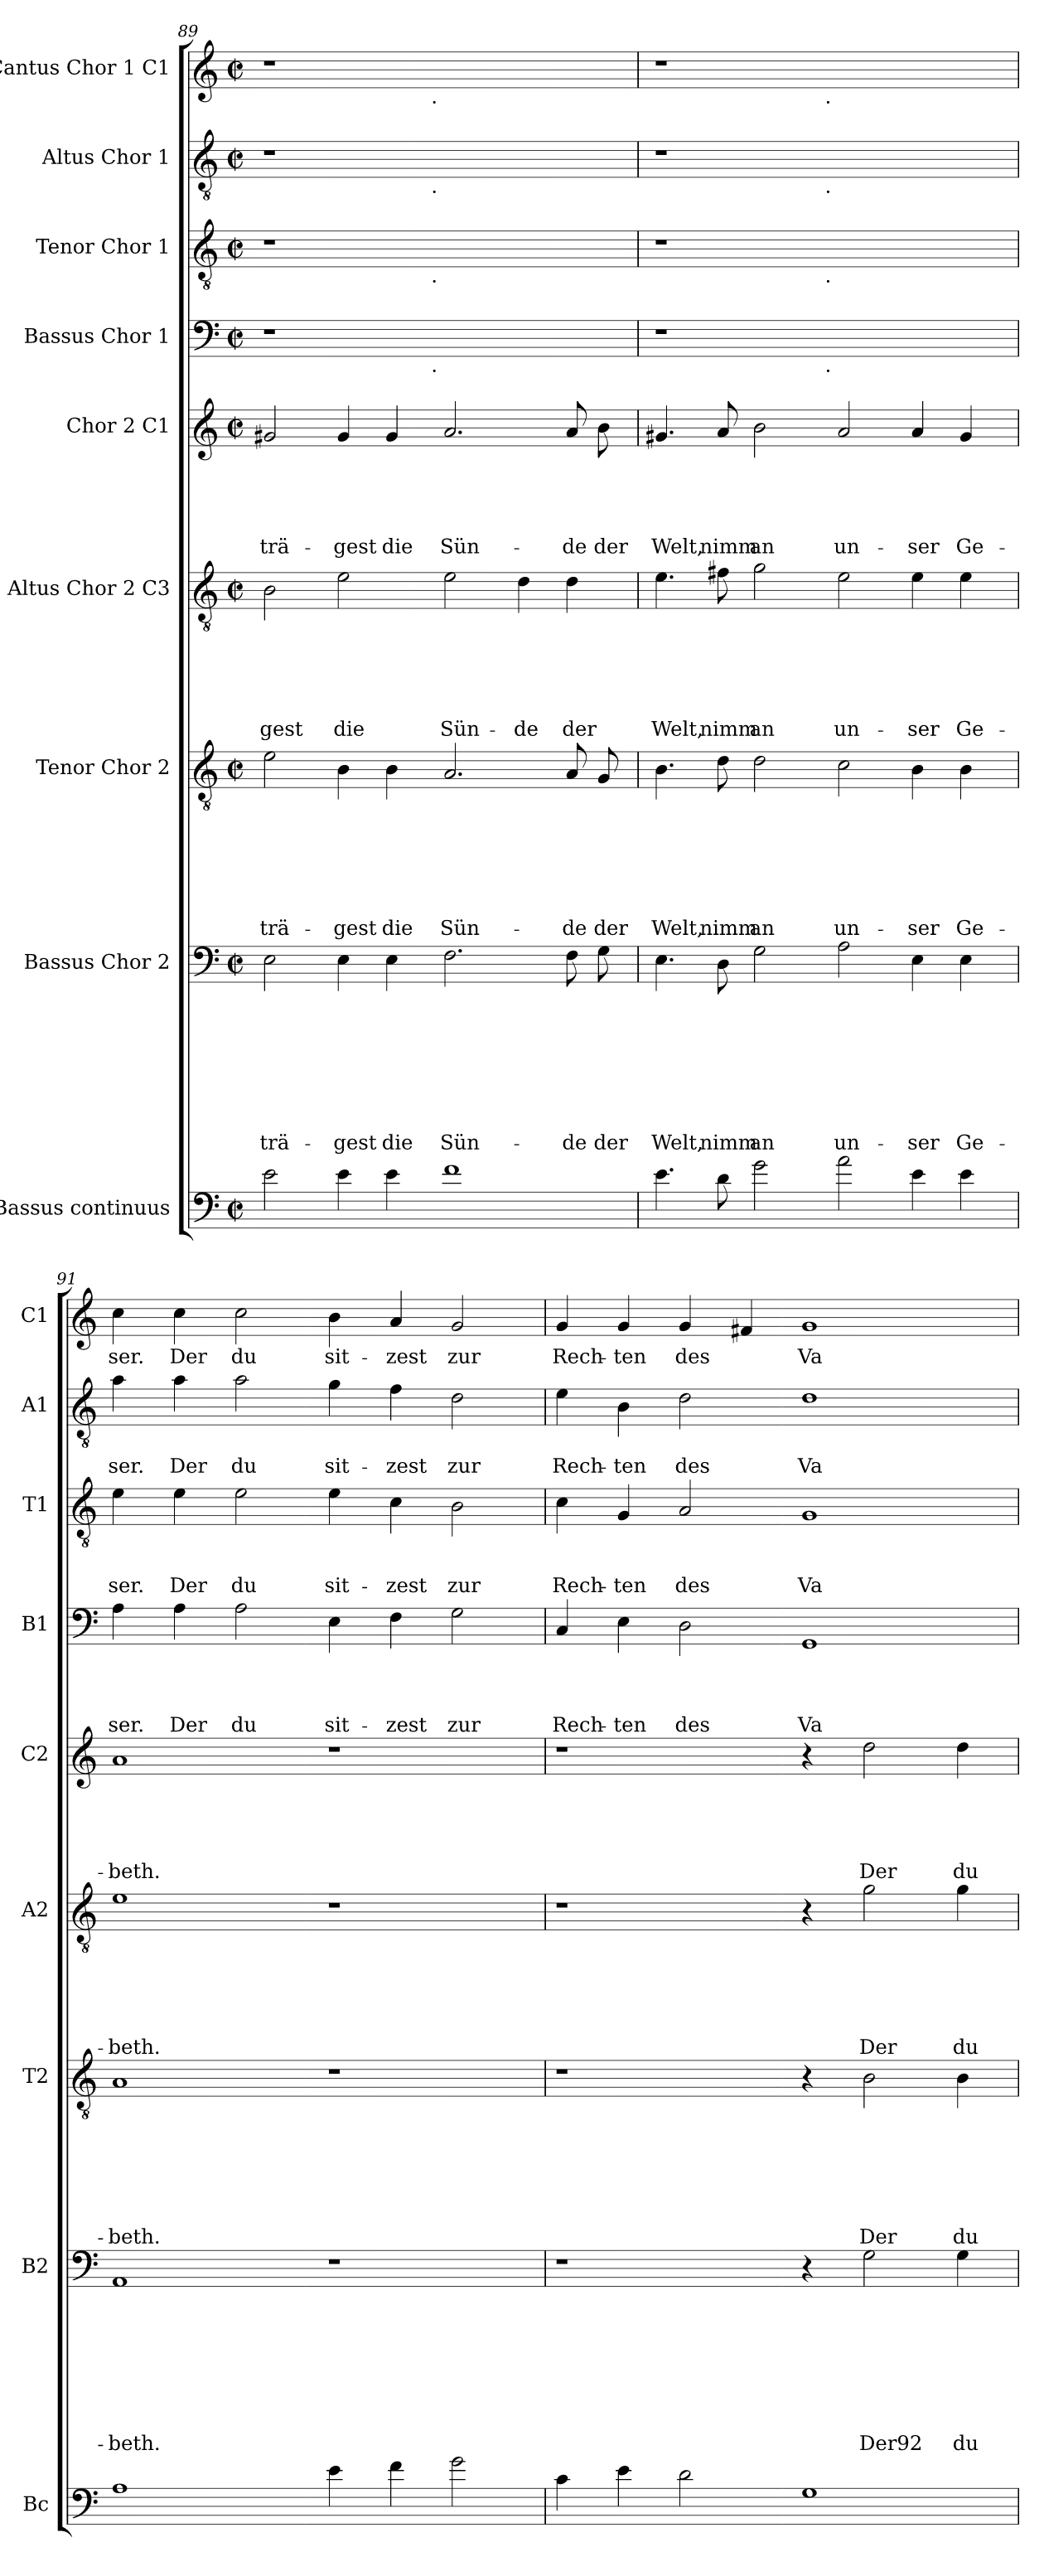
**kern	**kern	**text	**text	**text	**text	**text	**text	**text	**text	**kern	**text	**text	**text	**text	**text	**text	**text	**kern	**text	**text	**text	**text	**text	**text	**kern	**text	**text	**text	**text	**text	**kern	**text	**text	**text	**text	**kern	**text	**text	**text	**kern	**text	**text	**kern	**text
*part9	*part8	*part8	*part8	*part8	*part8	*part8	*part8	*part8	*part8	*part7	*part7	*part7	*part7	*part7	*part7	*part7	*part7	*part6	*part6	*part6	*part6	*part6	*part6	*part6	*part5	*part5	*part5	*part5	*part5	*part5	*part4	*part4	*part4	*part4	*part4	*part3	*part3	*part3	*part3	*part2	*part2	*part2	*part1	*part1
*staff9	*staff8	*staff8	*staff8	*staff8	*staff8	*staff8	*staff8	*staff8	*staff8	*staff7	*staff7	*staff7	*staff7	*staff7	*staff7	*staff7	*staff7	*staff6	*staff6	*staff6	*staff6	*staff6	*staff6	*staff6	*staff5	*staff5	*staff5	*staff5	*staff5	*staff5	*staff4	*staff4	*staff4	*staff4	*staff4	*staff3	*staff3	*staff3	*staff3	*staff2	*staff2	*staff2	*staff1	*staff1
*I"Bassus continuus	*I"Bassus Chor 2	*	*	*	*	*	*	*	*	*I"Tenor Chor 2	*	*	*	*	*	*	*	*I"Altus Chor 2 C3	*	*	*	*	*	*	*I"Chor 2 C1	*	*	*	*	*	*I"Bassus Chor 1	*	*	*	*	*I"Tenor Chor 1	*	*	*	*I"Altus Chor 1	*	*	*I"Cantus Chor 1 C1	*
*I'Bc	*I'B2	*	*	*	*	*	*	*	*	*I'T2	*	*	*	*	*	*	*	*I'A2	*	*	*	*	*	*	*I'C2	*	*	*	*	*	*I'B1	*	*	*	*	*I'T1	*	*	*	*I'A1	*	*	*I'C1	*
*clefF4	*clefF4	*	*	*	*	*	*	*	*	*clefGv2	*	*	*	*	*	*	*	*clefGv2	*	*	*	*	*	*	*clefG2	*	*	*	*	*	*clefF4	*	*	*	*	*clefGv2	*	*	*	*clefGv2	*	*	*clefG2	*
*ITrd7c12	*	*	*	*	*	*	*	*	*	*	*	*	*	*	*	*	*	*	*	*	*	*	*	*	*	*	*	*	*	*	*	*	*	*	*	*	*	*	*	*	*	*	*	*
*k[]	*k[]	*	*	*	*	*	*	*	*	*k[]	*	*	*	*	*	*	*	*k[]	*	*	*	*	*	*	*k[]	*	*	*	*	*	*k[]	*	*	*	*	*k[]	*	*	*	*k[]	*	*	*k[]	*
*C:	*C:	*	*	*	*	*	*	*	*	*C:	*	*	*	*	*	*	*	*C:	*	*	*	*	*	*	*C:	*	*	*	*	*	*C:	*	*	*	*	*C:	*	*	*	*C:	*	*	*C:	*
*M2/2	*M2/2	*	*	*	*	*	*	*	*	*M2/2	*	*	*	*	*	*	*	*M2/2	*	*	*	*	*	*	*M2/2	*	*	*	*	*	*M2/2	*	*	*	*	*M2/2	*	*	*	*M2/2	*	*	*M2/2	*
*met(c|)	*met(c|)	*	*	*	*	*	*	*	*	*met(c|)	*	*	*	*	*	*	*	*met(c|)	*	*	*	*	*	*	*met(c|)	*	*	*	*	*	*met(c|)	*	*	*	*	*met(c|)	*	*	*	*met(c|)	*	*	*met(c|)	*
=89	=89	=89	=89	=89	=89	=89	=89	=89	=89	=89	=89	=89	=89	=89	=89	=89	=89	=89	=89	=89	=89	=89	=89	=89	=89	=89	=89	=89	=89	=89	=89	=89	=89	=89	=89	=89	=89	=89	=89	=89	=89	=89	=89	=89
!	!	!	!	!	!	!	!	!	!LO:LY:b	!	!	!	!	!	!	!	!LO:LY:b	!	!	!	!	!	!	!LO:LY:b	!	!	!	!	!	!LO:LY:b	!	!	!	!	!	!	!	!	!	!	!	!	!	!
*	*	*	*	*	*	*	*	*	*	*	*	*	*	*	*	*	*	*	*	*	*	*	*	*	*	*	*	*	*	*	*^	*	*	*	*	*^	*	*	*	*^	*	*	*^	*
2E\	2E\	.	.	.	.	.	.	.	trä-	2e\	.	.	.	.	.	.	trä-	2B\	.	.	.	.	.	-gest	2g#X/	.	.	.	.	trä-	1r	2ryy	.	.	.	.	1r	2ryy	.	.	.	1r	2ryy	.	.	1r	2ryy	.
!	!	!	!	!	!	!	!	!	!LO:LY:b:rj	!	!	!	!	!	!	!	!LO:LY:b:rj	!	!	!	!	!	!	!LO:LY:b	!	!	!	!	!	!LO:LY:b:rj	!	!	!	!	!	!	!	!	!	!	!	!	!	!	!	!	!	!
4E\	4E\	.	.	.	.	.	.	.	-gest	4B\	.	.	.	.	.	.	-gest	2e\	.	.	.	.	.	die	4g#/	.	.	.	.	-gest	.	4...ryy	.	.	.	.	.	4...ryy	.	.	.	.	4...ryy	.	.	.	4...ryy	.
!	!	!	!	!	!	!	!	!	!LO:LY:b	!	!	!	!	!	!	!	!LO:LY:b	!	!	!	!	!	!	!	!	!	!	!	!	!LO:LY:b	!	!	!	!	!	!	!	!	!	!	!	!	!	!	!	!	!	!
4E\	4E\	.	.	.	.	.	.	.	die	4B\	.	.	.	.	.	.	die	.	.	.	.	.	.	.	4g#/	.	.	.	.	die	.	.	.	.	.	.	.	.	.	.	.	.	.	.	.	.	.	.
!	!	!	!	!	!	!	!	!	!	!	!	!	!	!	!	!	!	!	!	!	!	!	!	!	!	!	!	!	!	!	!	!	!	!	!	!	!	!	!	!	!	!	!	!	!	!	!LO:TX:b:t=.	!
!	!	!	!	!	!	!	!	!	!	!	!	!	!	!	!	!	!	!	!	!	!	!	!	!	!	!	!	!	!	!	!	!	!	!	!	!	!	!	!	!	!	!	!LO:TX:b:t=.	!	!	!	!	!
!	!	!	!	!	!	!	!	!	!	!	!	!	!	!	!	!	!	!	!	!	!	!	!	!	!	!	!	!	!	!	!	!	!	!	!	!	!	!LO:TX:b:t=.	!	!	!	!	!	!	!	!	!	!
!	!	!	!	!	!	!	!	!	!	!	!	!	!	!	!	!	!	!	!	!	!	!	!	!	!	!	!	!	!	!	!	!LO:TX:b:t=.	!	!	!	!	!	!	!	!	!	!	!	!	!	!	!	!
.	.	.	.	.	.	.	.	.	.	.	.	.	.	.	.	.	.	.	.	.	.	.	.	.	.	.	.	.	.	.	.	1ryy	.	.	.	.	.	1ryy	.	.	.	.	1ryy	.	.	.	1ryy	.
!	!	!	!	!	!	!	!	!	!LO:LY:b	!	!	!	!	!	!	!	!LO:LY:b	!	!	!	!	!	!	!LO:LY:b	!	!	!	!	!	!LO:LY:b	!	!	!	!	!	!	!	!	!	!	!	!	!	!	!	!	!	!
1F	2.F\	.	.	.	.	.	.	.	Sün-	2.A/	.	.	.	.	.	.	Sün-	2e\	.	.	.	.	.	Sün-	2.a/	.	.	.	.	Sün-	1ryy	.	.	.	.	.	1ryy	.	.	.	.	1ryy	.	.	.	1ryy	.	.
!	!	!	!	!	!	!	!	!	!	!	!	!	!	!	!	!	!	!	!	!	!	!	!	!LO:LY:b:rj	!	!	!	!	!	!	!	!	!	!	!	!	!	!	!	!	!	!	!	!	!	!	!	!
.	.	.	.	.	.	.	.	.	.	.	.	.	.	.	.	.	.	4d\	.	.	.	.	.	-de	.	.	.	.	.	.	.	.	.	.	.	.	.	.	.	.	.	.	.	.	.	.	.	.
!	!	!	!	!	!	!	!	!	!LO:LY:b	!	!	!	!	!	!	!	!LO:LY:b	!	!	!	!	!	!	!LO:LY:b	!	!	!	!	!	!LO:LY:b	!	!	!	!	!	!	!	!	!	!	!	!	!	!	!	!	!	!
.	8F\	.	.	.	.	.	.	.	-de	8A/	.	.	.	.	.	.	-de	4d\	.	.	.	.	.	der	8a/	.	.	.	.	-de	.	.	.	.	.	.	.	.	.	.	.	.	.	.	.	.	.	.
!	!	!	!	!	!	!	!	!	!LO:LY:b	!	!	!	!	!	!	!	!LO:LY:b	!	!	!	!	!	!	!	!	!	!	!	!	!LO:LY:b	!	!	!	!	!	!	!	!	!	!	!	!	!	!	!	!	!	!
.	8G\	.	.	.	.	.	.	.	der	8G/	.	.	.	.	.	.	der	.	.	.	.	.	.	.	8b\	.	.	.	.	der	.	.	.	.	.	.	.	.	.	.	.	.	.	.	.	.	.	.
.	.	.	.	.	.	.	.	.	.	.	.	.	.	.	.	.	.	.	.	.	.	.	.	.	.	.	.	.	.	.	.	32ryy	.	.	.	.	.	32ryy	.	.	.	.	32ryy	.	.	.	32ryy	.
=90	=90	=90	=90	=90	=90	=90	=90	=90	=90	=90	=90	=90	=90	=90	=90	=90	=90	=90	=90	=90	=90	=90	=90	=90	=90	=90	=90	=90	=90	=90	=90	=90	=90	=90	=90	=90	=90	=90	=90	=90	=90	=90	=90	=90	=90	=90	=90	=90
!	!	!	!	!	!	!	!	!	!LO:LY:b	!	!	!	!	!	!	!	!LO:LY:b	!	!	!	!	!	!	!LO:LY:b	!	!	!	!	!	!LO:LY:b	!	!	!	!	!	!	!	!	!	!	!	!	!	!	!	!	!	!
4.E\	4.E\	.	.	.	.	.	.	.	Welt,	4.B\	.	.	.	.	.	.	Welt,	4.e\	.	.	.	.	.	Welt,	4.g#X/	.	.	.	.	Welt,	1r	2ryy	.	.	.	.	1r	2ryy	.	.	.	1r	2ryy	.	.	1r	2ryy	.
!	!	!	!	!	!	!	!	!	!LO:LY:b	!	!	!	!	!	!	!	!LO:LY:b	!	!	!	!	!	!	!LO:LY:b	!	!	!	!	!	!LO:LY:b	!	!	!	!	!	!	!	!	!	!	!	!	!	!	!	!	!	!
8D\	8D\	.	.	.	.	.	.	.	nimm	8d\	.	.	.	.	.	.	nimm	8f#X\	.	.	.	.	.	nimm	8a/	.	.	.	.	nimm	.	.	.	.	.	.	.	.	.	.	.	.	.	.	.	.	.	.
!	!	!	!	!	!	!	!	!	!LO:LY:b	!	!	!	!	!	!	!	!LO:LY:b	!	!	!	!	!	!	!LO:LY:b	!	!	!	!	!	!LO:LY:b	!	!	!	!	!	!	!	!	!	!	!	!	!	!	!	!	!	!
2G\	2G\	.	.	.	.	.	.	.	an	2d\	.	.	.	.	.	.	an	2g\	.	.	.	.	.	an	2b\	.	.	.	.	an	.	4...ryy	.	.	.	.	.	4...ryy	.	.	.	.	4...ryy	.	.	.	4...ryy	.
!	!	!	!	!	!	!	!	!	!	!	!	!	!	!	!	!	!	!	!	!	!	!	!	!	!	!	!	!	!	!	!	!	!	!	!	!	!	!	!	!	!	!	!	!	!	!	!LO:TX:b:t=.	!
!	!	!	!	!	!	!	!	!	!	!	!	!	!	!	!	!	!	!	!	!	!	!	!	!	!	!	!	!	!	!	!	!	!	!	!	!	!	!	!	!	!	!	!LO:TX:b:t=.	!	!	!	!	!
!	!	!	!	!	!	!	!	!	!	!	!	!	!	!	!	!	!	!	!	!	!	!	!	!	!	!	!	!	!	!	!	!	!	!	!	!	!	!LO:TX:b:t=.	!	!	!	!	!	!	!	!	!	!
!	!	!	!	!	!	!	!	!	!	!	!	!	!	!	!	!	!	!	!	!	!	!	!	!	!	!	!	!	!	!	!	!LO:TX:b:t=.	!	!	!	!	!	!	!	!	!	!	!	!	!	!	!	!
.	.	.	.	.	.	.	.	.	.	.	.	.	.	.	.	.	.	.	.	.	.	.	.	.	.	.	.	.	.	.	.	1ryy	.	.	.	.	.	1ryy	.	.	.	.	1ryy	.	.	.	1ryy	.
!	!	!	!	!	!	!	!	!	!LO:LY:b	!	!	!	!	!	!	!	!LO:LY:b	!	!	!	!	!	!	!LO:LY:b	!	!	!	!	!	!LO:LY:b	!	!	!	!	!	!	!	!	!	!	!	!	!	!	!	!	!	!
2A\	2A\	.	.	.	.	.	.	.	un-	2c\	.	.	.	.	.	.	un-	2e\	.	.	.	.	.	un-	2a/	.	.	.	.	un-	1ryy	.	.	.	.	.	1ryy	.	.	.	.	1ryy	.	.	.	1ryy	.	.
!	!	!	!	!	!	!	!	!	!LO:LY:b	!	!	!	!	!	!	!	!LO:LY:b	!	!	!	!	!	!	!LO:LY:b	!	!	!	!	!	!LO:LY:b	!	!	!	!	!	!	!	!	!	!	!	!	!	!	!	!	!	!
4E\	4E\	.	.	.	.	.	.	.	-ser	4B\	.	.	.	.	.	.	-ser	4e\	.	.	.	.	.	-ser	4a/	.	.	.	.	-ser	.	.	.	.	.	.	.	.	.	.	.	.	.	.	.	.	.	.
!	!	!	!	!	!	!	!	!	!LO:LY:b	!	!	!	!	!	!	!	!LO:LY:b	!	!	!	!	!	!	!LO:LY:b	!	!	!	!	!	!LO:LY:b	!	!	!	!	!	!	!	!	!	!	!	!	!	!	!	!	!	!
4E\	4E\	.	.	.	.	.	.	.	Ge-	4B\	.	.	.	.	.	.	Ge-	4e\	.	.	.	.	.	Ge-	4g#/	.	.	.	.	Ge-	.	.	.	.	.	.	.	.	.	.	.	.	.	.	.	.	.	.
.	.	.	.	.	.	.	.	.	.	.	.	.	.	.	.	.	.	.	.	.	.	.	.	.	.	.	.	.	.	.	.	32ryy	.	.	.	.	.	32ryy	.	.	.	.	32ryy	.	.	.	32ryy	.
=91	=91	=91	=91	=91	=91	=91	=91	=91	=91	=91	=91	=91	=91	=91	=91	=91	=91	=91	=91	=91	=91	=91	=91	=91	=91	=91	=91	=91	=91	=91	=91	=91	=91	=91	=91	=91	=91	=91	=91	=91	=91	=91	=91	=91	=91	=91	=91	=91
!	!	!	!	!	!	!	!	!	!LO:LY:b	!	!	!	!	!	!	!	!LO:LY:b	!	!	!	!	!	!	!LO:LY:b	!	!	!	!	!	!LO:LY:b	!	!	!	!	!	!LO:LY:b	!	!	!	!	!LO:LY:b	!	!	!	!LO:LY:b	!	!	!LO:LY:b
*	*	*	*	*	*	*	*	*	*	*	*	*	*	*	*	*	*	*	*	*	*	*	*	*	*	*	*	*	*	*	*v	*v	*	*	*	*	*	*	*	*	*	*v	*v	*	*	*v	*v	*
*	*	*	*	*	*	*	*	*	*	*	*	*	*	*	*	*	*	*	*	*	*	*	*	*	*	*	*	*	*	*	*	*	*	*	*	*v	*v	*	*	*	*	*	*	*	*
1AA	1AA	.	.	.	.	.	.	.	-beth.	1A	.	.	.	.	.	.	-beth.	1e	.	.	.	.	.	-beth.	1a	.	.	.	.	-beth.	4A\	.	.	.	-ser.	4e\	.	.	-ser.	4a\	.	-ser.	4cc\	-ser.
!	!	!	!	!	!	!	!	!	!	!	!	!	!	!	!	!	!	!	!	!	!	!	!	!	!	!	!	!	!	!	!	!	!	!	!LO:LY:b	!	!	!	!LO:LY:b	!	!	!LO:LY:b	!	!LO:LY:b
.	.	.	.	.	.	.	.	.	.	.	.	.	.	.	.	.	.	.	.	.	.	.	.	.	.	.	.	.	.	.	4A\	.	.	.	Der	4e\	.	.	Der	4a\	.	Der	4cc\	Der
!	!	!	!	!	!	!	!	!	!	!	!	!	!	!	!	!	!	!	!	!	!	!	!	!	!	!	!	!	!	!	!	!	!	!	!LO:LY:b	!	!	!	!LO:LY:b	!	!	!LO:LY:b	!	!LO:LY:b
.	.	.	.	.	.	.	.	.	.	.	.	.	.	.	.	.	.	.	.	.	.	.	.	.	.	.	.	.	.	.	2A\	.	.	.	du	2e\	.	.	du	2a\	.	du	2cc\	du
!	!	!	!	!	!	!	!	!	!	!	!	!	!	!	!	!	!	!	!	!	!	!	!	!	!	!	!	!	!	!	!	!	!	!	!LO:LY:b	!	!	!	!LO:LY:b	!	!	!LO:LY:b	!	!LO:LY:b
4E\	1r	.	.	.	.	.	.	.	.	1r	.	.	.	.	.	.	.	1r	.	.	.	.	.	.	1r	.	.	.	.	.	4E\	.	.	.	sit-	4e\	.	.	sit-	4g\	.	sit-	4b\	sit-
!	!	!	!	!	!	!	!	!	!	!	!	!	!	!	!	!	!	!	!	!	!	!	!	!	!	!	!	!	!	!	!	!	!	!	!LO:LY:b	!	!	!	!LO:LY:b	!	!	!LO:LY:b	!	!LO:LY:b
4F\	.	.	.	.	.	.	.	.	.	.	.	.	.	.	.	.	.	.	.	.	.	.	.	.	.	.	.	.	.	.	4F\	.	.	.	-zest	4c\	.	.	-zest	4f\	.	-zest	4a/	-zest
!	!	!	!	!	!	!	!	!	!	!	!	!	!	!	!	!	!	!	!	!	!	!	!	!	!	!	!	!	!	!	!	!	!	!	!LO:LY:b	!	!	!	!LO:LY:b	!	!	!LO:LY:b	!	!LO:LY:b
2G\	.	.	.	.	.	.	.	.	.	.	.	.	.	.	.	.	.	.	.	.	.	.	.	.	.	.	.	.	.	.	2G\	.	.	.	zur	2B\	.	.	zur	2d\	.	zur	2g/	zur
!!LO:PB:g=z
=92	=92	=92	=92	=92	=92	=92	=92	=92	=92	=92	=92	=92	=92	=92	=92	=92	=92	=92	=92	=92	=92	=92	=92	=92	=92	=92	=92	=92	=92	=92	=92	=92	=92	=92	=92	=92	=92	=92	=92	=92	=92	=92	=92	=92
!	!	!	!	!	!	!	!	!	!	!	!	!	!	!	!	!	!	!	!	!	!	!	!	!	!	!	!	!	!	!	!	!	!	!	!LO:LY:b	!	!	!	!LO:LY:b	!	!	!LO:LY:b	!	!LO:LY:b
4C\	1r	.	.	.	.	.	.	.	.	1r	.	.	.	.	.	.	.	1r	.	.	.	.	.	.	1r	.	.	.	.	.	4C/	.	.	.	Rech-	4c\	.	.	Rech-	4e\	.	Rech-	4g/	Rech-
!	!	!	!	!	!	!	!	!	!	!	!	!	!	!	!	!	!	!	!	!	!	!	!	!	!	!	!	!	!	!	!	!	!	!	!LO:LY:b	!	!	!	!LO:LY:b	!	!	!LO:LY:b	!	!LO:LY:b
4E\	.	.	.	.	.	.	.	.	.	.	.	.	.	.	.	.	.	.	.	.	.	.	.	.	.	.	.	.	.	.	4E\	.	.	.	-ten	4G/	.	.	-ten	4B\	.	-ten	4g/	-ten
!	!	!	!	!	!	!	!	!	!	!	!	!	!	!	!	!	!	!	!	!	!	!	!	!	!	!	!	!	!	!	!	!	!	!	!LO:LY:b	!	!	!	!LO:LY:b	!	!	!LO:LY:b	!	!LO:LY:b
2D\	.	.	.	.	.	.	.	.	.	.	.	.	.	.	.	.	.	.	.	.	.	.	.	.	.	.	.	.	.	.	2D\	.	.	.	des	2A/	.	.	des	2d\	.	des	4g/	des
.	.	.	.	.	.	.	.	.	.	.	.	.	.	.	.	.	.	.	.	.	.	.	.	.	.	.	.	.	.	.	.	.	.	.	.	.	.	.	.	.	.	.	4f#X/	.
!	!	!	!	!	!	!	!	!	!	!	!	!	!	!	!	!	!	!	!	!	!	!	!	!	!	!	!	!	!	!	!	!	!	!	!LO:LY:b	!	!	!	!LO:LY:b	!	!	!LO:LY:b	!	!LO:LY:b
1GG	4r	.	.	.	.	.	.	.	.	4r	.	.	.	.	.	.	.	4r	.	.	.	.	.	.	4r	.	.	.	.	.	1GG	.	.	.	Va-	1G	.	.	Va-	1d	.	Va-	1g	Va-
!	!	!	!	!	!	!	!	!	!LO:LY:b	!	!	!	!	!	!	!	!LO:LY:b	!	!	!	!	!	!	!LO:LY:b	!	!	!	!	!	!LO:LY:b	!	!	!	!	!	!	!	!	!	!	!	!	!	!
.	2G\	.	.	.	.	.	.	.	Der92	2B\	.	.	.	.	.	.	Der	2g\	.	.	.	.	.	Der	2dd\	.	.	.	.	Der	.	.	.	.	.	.	.	.	.	.	.	.	.	.
!	!	!	!	!	!	!	!	!	!LO:LY:b	!	!	!	!	!	!	!	!LO:LY:b	!	!	!	!	!	!	!LO:LY:b	!	!	!	!	!	!LO:LY:b	!	!	!	!	!	!	!	!	!	!	!	!	!	!
.	4G\	.	.	.	.	.	.	.	du	4B\	.	.	.	.	.	.	du	4g\	.	.	.	.	.	du	4dd\	.	.	.	.	du	.	.	.	.	.	.	.	.	.	.	.	.	.	.
=	=	=	=	=	=	=	=	=	=	=	=	=	=	=	=	=	=	=	=	=	=	=	=	=	=	=	=	=	=	=	=	=	=	=	=	=	=	=	=	=	=	=	=	=
*-	*-	*-	*-	*-	*-	*-	*-	*-	*-	*-	*-	*-	*-	*-	*-	*-	*-	*-	*-	*-	*-	*-	*-	*-	*-	*-	*-	*-	*-	*-	*-	*-	*-	*-	*-	*-	*-	*-	*-	*-	*-	*-	*-	*-
